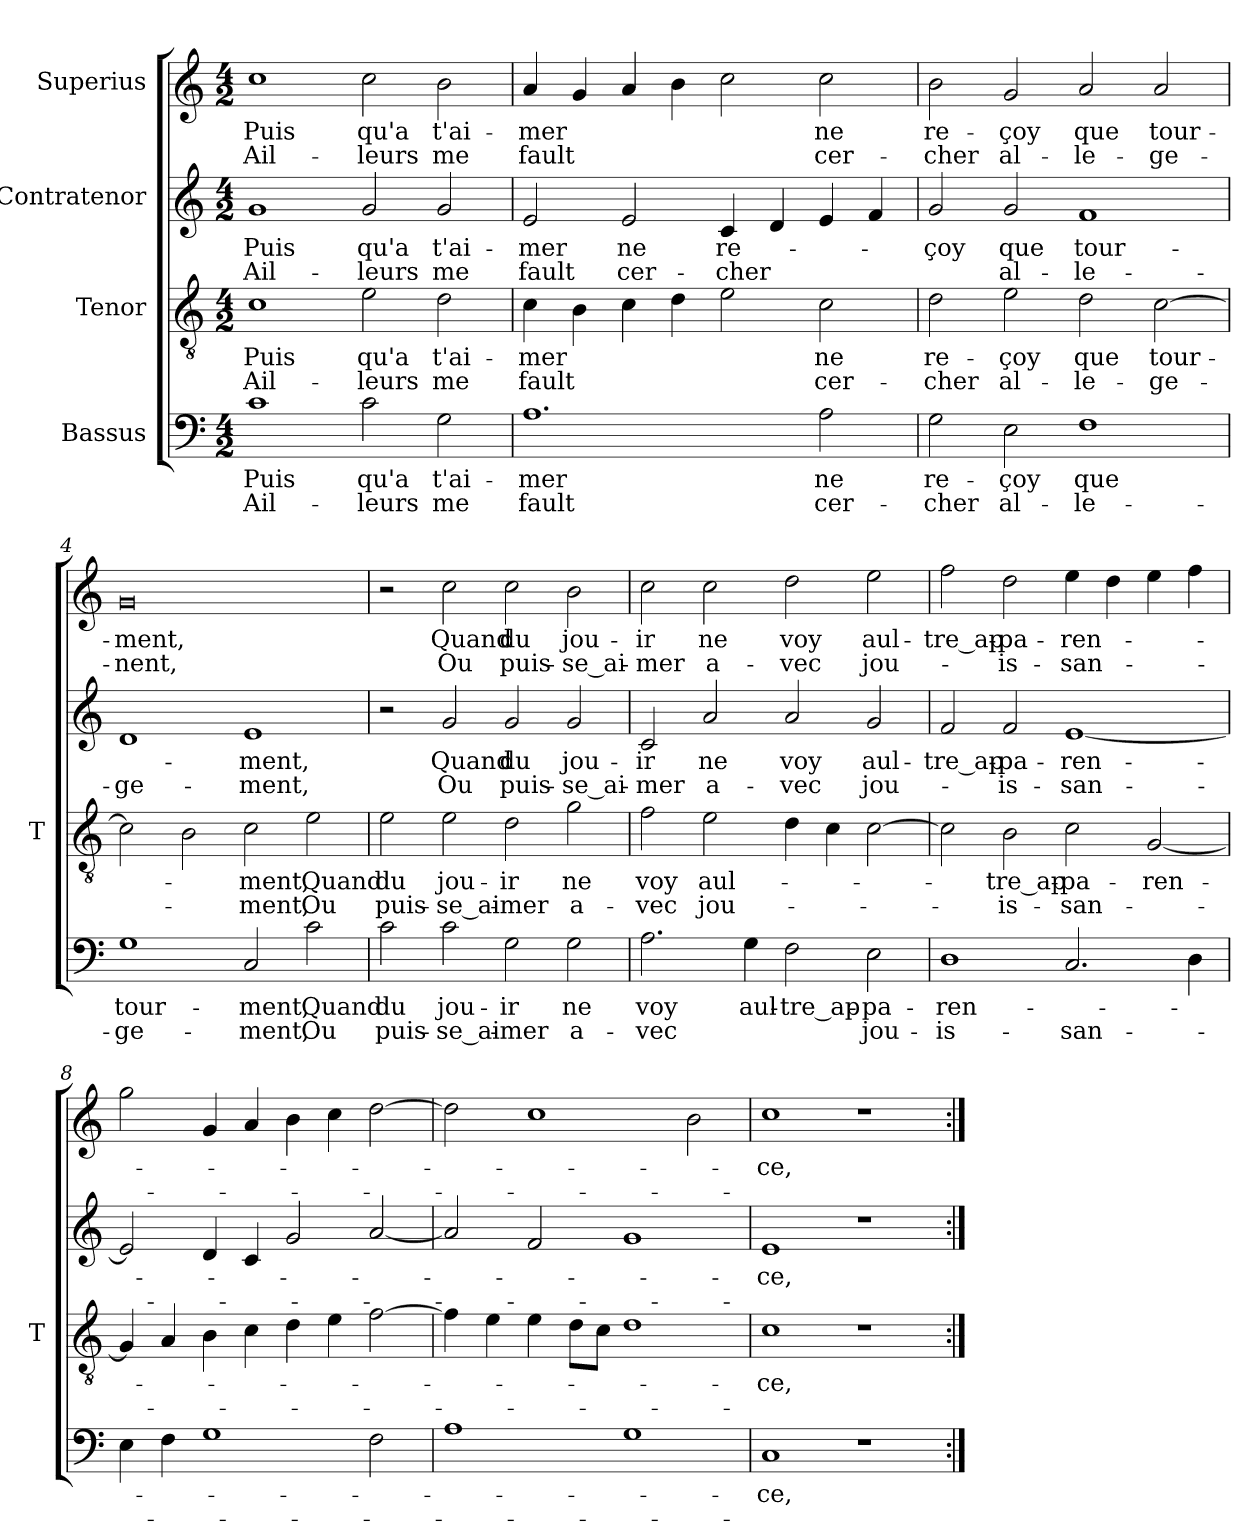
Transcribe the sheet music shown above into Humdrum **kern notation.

**kern	**text	**text	**kern	**text	**text	**kern	**text	**text	**kern	**text	**text
*part4	*part4	*part4	*part3	*part3	*part3	*part2	*part2	*part2	*part1	*part1	*part1
*staff4	*staff4	*staff4	*staff3	*staff3	*staff3	*staff2	*staff2	*staff2	*staff1	*staff1	*staff1
*I"Bassus	*	*	*I"Tenor	*	*	*I"Contratenor	*	*	*I"Superius	*	*
*	*	*	*I'T	*	*	*	*	*	*	*	*
*clefF4	*	*	*clefGv2	*	*	*clefG2	*	*	*clefG2	*	*
*k[]	*	*	*k[]	*	*	*k[]	*	*	*k[]	*	*
*M4/2	*	*	*M4/2	*	*	*M4/2	*	*	*M4/2	*	*
=1	=1	=1	=1	=1	=1	=1	=1	=1	=1	=1	=1
1c	-Puis	Ail-	1c	-Puis	Ail-	1g	-Puis	Ail-	1cc	-Puis	Ail-
2c	-qu'a	-leurs	2e	-qu'a	-leurs	2g	-qu'a	-leurs	2cc	-qu'a	-leurs
2G	t'ai-	-me	2d	t'ai-	-me	2g	t'ai-	-me	2b	t'ai-	-me
=2	=2	=2	=2	=2	=2	=2	=2	=2	=2	=2	=2
1.A	-mer	-fault	4c	-mer	-fault	2e	-mer	-fault	4a	-mer	-fault
.	.	.	4B	.	.	.	.	.	4g	.	.
.	.	.	4c	.	.	2e	-ne	cer-	4a	.	.
.	.	.	4d	.	.	.	.	.	4b	.	.
.	.	.	2e	.	.	4c	re-	-cher	2cc	.	.
.	.	.	.	.	.	4d	.	.	.	.	.
2A	-ne	cer-	2c	-ne	cer-	4e	.	.	2cc	-ne	cer-
.	.	.	.	.	.	4f	.	.	.	.	.
=3	=3	=3	=3	=3	=3	=3	=3	=3	=3	=3	=3
2G	re-	-cher	2d	re-	-cher	2g	-çoy	.	2b	re-	-cher
2E	-çoy	al-	2e	-çoy	al-	2g	-que	al-	2g	-çoy	al-
1F	-que	le-	2d	-que	le-	1f	tour-	le-	2a	-que	le-
.	.	.	[2c	tour-	ge-	.	.	.	2a	tour-	ge-
=4	=4	=4	=4	=4	=4	=4	=4	=4	=4	=4	=4
1G	tour-	ge-	2c]	.	.	1d	.	ge-	0g	-ment,	-nent,
.	.	.	2B	.	.	.	.	.	.	.	.
2C	-ment,	-ment,	2c	-ment,	-ment,	1e	-ment,	-ment,	.	.	.
2c	-Quand	-Ou	2e	-Quand	-Ou	.	.	.	.	.	.
=5	=5	=5	=5	=5	=5	=5	=5	=5	=5	=5	=5
2c	-du	puis-	2e	-du	puis-	2r	.	.	2r	.	.
2c	jou-	se_ai-	2e	jou-	se_ai-	2g	-Quand	-Ou	2cc	-Quand	-Ou
2G	-ir	-mer	2d	-ir	-mer	2g	-du	puis-	2cc	-du	puis-
2G	-ne	a-	2g	-ne	a-	2g	jou-	se_ai-	2b	jou-	se_ai-
=6	=6	=6	=6	=6	=6	=6	=6	=6	=6	=6	=6
2.A	-voy	-vec	2f	-voy	-vec	2c	-ir	-mer	2cc	-ir	-mer
.	.	.	2e	aul-	jou-	2a	-ne	a-	2cc	-ne	a-
4G	aul-	.	.	.	.	.	.	.	.	.	.
2F	tre_ap-	.	4d	.	.	2a	-voy	-vec	2dd	-voy	-vec
.	.	.	4c	.	.	.	.	.	.	.	.
2E	pa-	jou-	[2c	.	.	2g	aul-	jou-	2ee	aul-	jou-
=7	=7	=7	=7	=7	=7	=7	=7	=7	=7	=7	=7
1D	ren-	is-	2c]	.	.	2f	tre_ap-	.	2ff	tre_ap-	.
.	.	.	2B	tre_ap-	is-	2f	pa-	is-	2dd	pa-	is-
2.C	.	san-	2c	pa-	san-	[1e	ren-	san-	4ee	ren-	san-
.	.	.	.	.	.	.	.	.	4dd	.	.
.	.	.	[2G	ren-	.	.	.	.	4ee	.	.
4D	.	.	.	.	.	.	.	.	4ff	.	.
=8	=8	=8	=8	=8	=8	=8	=8	=8	=8	=8	=8
4E	.	.	4G]	.	.	2e]	.	.	2gg	.	.
4F	.	.	4A	.	.	.	.	.	.	.	.
1G	.	.	4B	.	.	4d	.	.	4g	.	.
.	.	.	4c	.	.	4c	.	.	4a	.	.
.	.	.	4d	.	.	2g	.	.	4b	.	.
.	.	.	4e	.	.	.	.	.	4cc	.	.
2F	.	.	[2f	.	.	[2a	.	.	[2dd	.	.
=9	=9	=9	=9	=9	=9	=9	=9	=9	=9	=9	=9
1A	.	.	4f]	.	.	2a]	.	.	2dd]	.	.
.	.	.	4e	.	.	.	.	.	.	.	.
.	.	.	4e	.	.	2f	.	.	1cc	.	.
.	.	.	8dL	.	.	.	.	.	.	.	.
.	.	.	8cJ	.	.	.	.	.	.	.	.
1G	.	.	1d	.	.	1g	.	.	.	.	.
.	.	.	.	.	.	.	.	.	2b	.	.
=10	=10	=10	=10	=10	=10	=10	=10	=10	=10	=10	=10
1C	-ce,	.	1c	-ce,	.	1e	-ce,	.	1cc	-ce,	.
1r	.	.	1r	.	.	1r	.	.	1r	.	.
=:|!	=:|!	=:|!	=:|!	=:|!	=:|!	=:|!	=:|!	=:|!	=:|!	=:|!	=:|!
*-	*-	*-	*-	*-	*-	*-	*-	*-	*-	*-	*-
